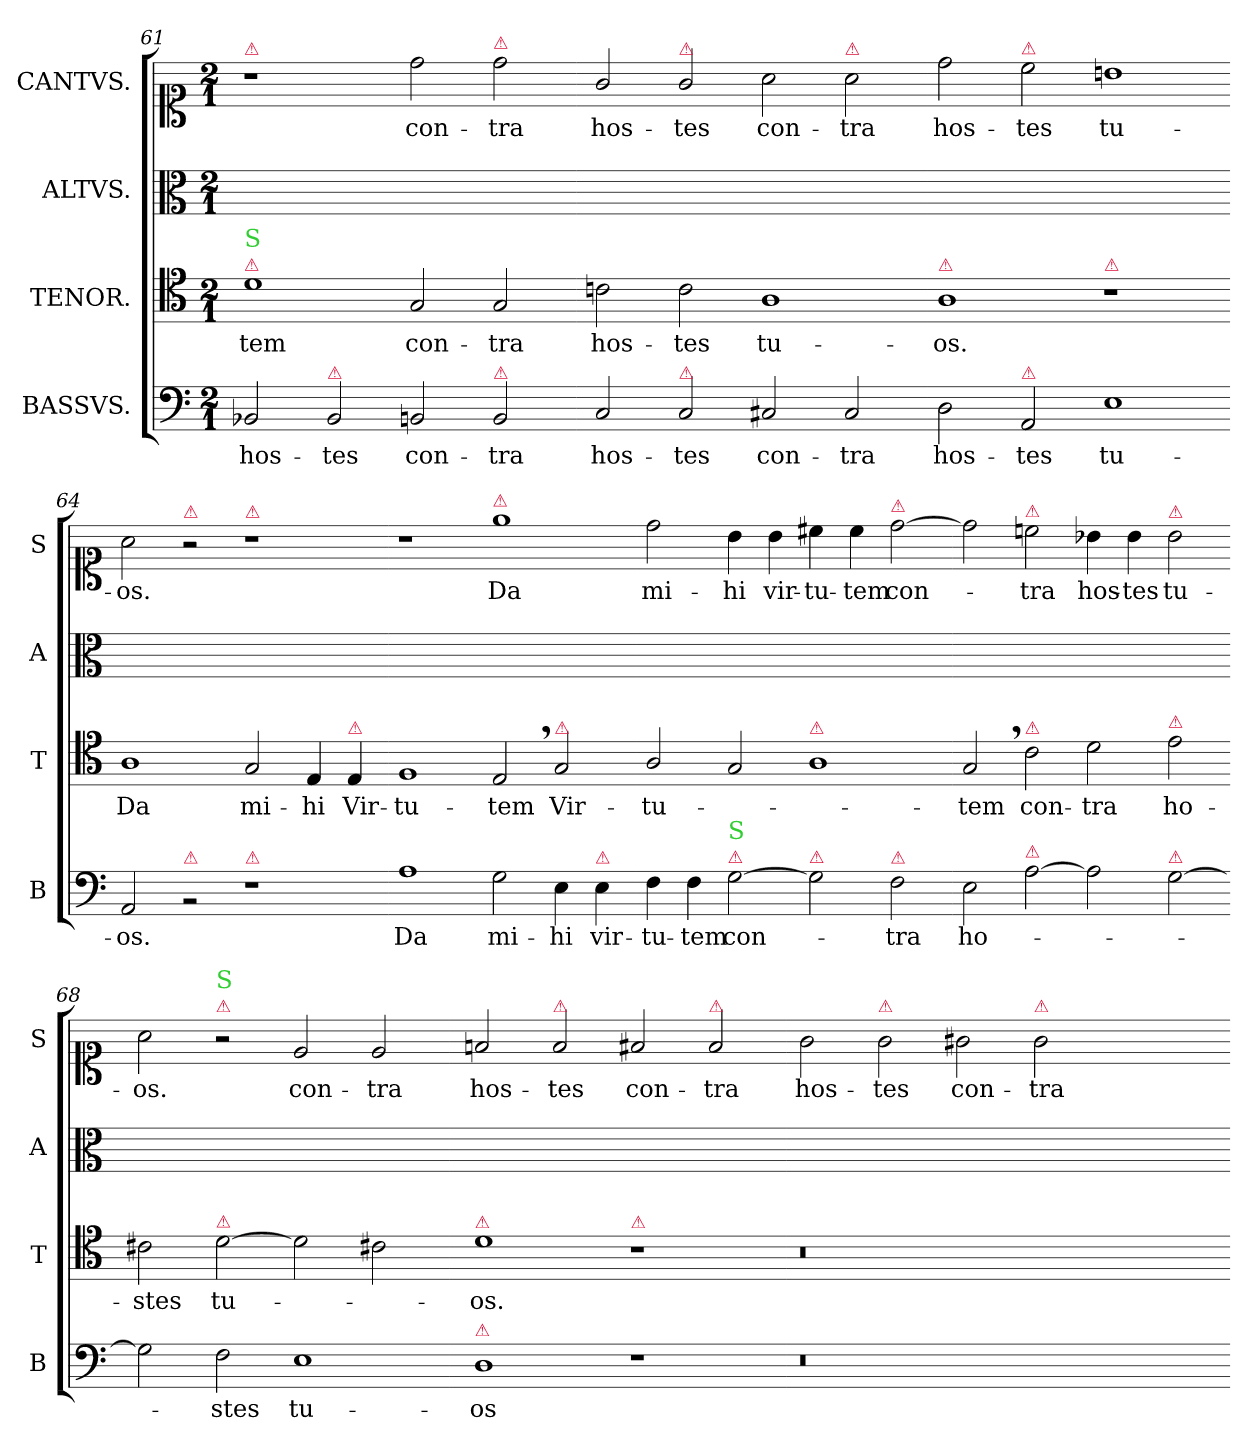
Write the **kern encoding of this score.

**kern	**text	**kern	**text	**kern	**kern	**text
*part4	*part4	*part3	*part3	*part2	*part1	*part1
*staff4	*staff4	*staff3	*staff3	*staff2	*staff1	*staff1
*I"BASSVS.	*	*I"TENOR.	*	*I"ALTVS.	*I"CANTVS.	*
*I'B	*	*I'T	*	*I'A	*I'S	*
*clefF4	*	*clefC4	*	*clefC3	*clefC1	*
*k[]	*	*k[]	*	*k[]	*k[]	*
*M2/1	*	*M2/1	*	*M2/1	*M2/1	*
=61	=61	=61	=61	=61	=61	=61
!	!	!	!	!	!LO:TX:a:color=crimson:t=⚠	!
!	!	!LO:TX:a:color=crimson:t=⚠	!	!	!	!
!	!	!LO:TX:a:color=limegreen:t=S	!	!	!	!
2BB-X/	hos-	1d	-tem	0ryy	1r	.
!LO:TX:a:color=crimson:t=⚠	!	!	!	!	!	!
2BB-/	-tes	.	.	.	.	.
!	!LO:LY:i	!	!	!	!	!
2BBn/	con-	2G/	con-	.	2dd\	con-
!	!	!	!	!	!LO:TX:a:color=crimson:t=⚠	!
!LO:TX:a:color=crimson:t=⚠	!	!	!	!	!	!
!	!LO:LY:i	!	!	!	!	!
2BB/	-tra	2G/	-tra	.	2dd\	-tra
=62-	=62-	=62-	=62-	=62-	=62-	=62-
!	!LO:LY:i	!	!	!	!	!
2C/	hos-	2cn\	hos-	0ryy	2g/	hos-
!	!	!	!	!	!LO:TX:a:color=crimson:t=⚠	!
!LO:TX:a:color=crimson:t=⚠	!	!	!	!	!	!
!	!LO:LY:i	!	!	!	!	!
2C/	-tes	2c\	-tes	.	2g/	-tes
!	!	!	!	!	!	!LO:LY:i
2C#X/	con-	1A	tu-	.	2a\	con-
!	!	!	!	!	!LO:TX:a:color=crimson:t=⚠	!
!	!	!	!	!	!	!LO:LY:i
2C#/	-tra	.	.	.	2a\	-tra
=63-	=63-	=63-	=63-	=63-	=63-	=63-
!	!	!LO:TX:a:color=crimson:t=⚠	!	!	!	!
!	!	!	!	!	!	!LO:LY:i
2D\	hos-	1A	-os.	0ryy	2dd\	hos-
!	!	!	!	!	!LO:TX:a:color=crimson:t=⚠	!
!LO:TX:a:color=crimson:t=⚠	!	!	!	!	!	!
!	!	!	!	!	!	!LO:LY:i
2AA/	-tes	.	.	.	2cc\	-tes
!	!	!LO:TX:a:color=crimson:t=⚠	!	!	!	!
1E	tu-	1r	.	.	1bn	tu-
=64-	=64-	=64-	=64-	=64-	=64-	=64-
2AA/	-os.	1A	Da	0ryy	2a\	-os.
!	!	!	!	!	!LO:TX:a:color=crimson:t=⚠	!
!LO:TX:a:color=crimson:t=⚠	!	!	!	!	!	!
2rBB	.	.	.	.	2r	.
!	!	!	!	!	!LO:TX:a:color=crimson:t=⚠	!
!LO:TX:a:color=crimson:t=⚠	!	!	!	!	!	!
1r	.	2G/	mi-	.	1r	.
.	.	4E/	-hi	.	.	.
!	!	!LO:TX:a:color=crimson:t=⚠	!	!	!	!
.	.	4E/	Vir-	.	.	.
=65-	=65-	=65-	=65-	=65-	=65-	=65-
1A	Da	1F	-tu-	0ryy	1r	.
!	!	!	!	!	!LO:TX:a:color=crimson:t=⚠	!
2G\	mi-	2E,/	-tem	.	1ee	Da
!	!	!LO:TX:a:color=crimson:t=⚠	!	!	!	!
4E\	-hi	2G/	Vir-	.	.	.
!LO:TX:a:color=crimson:t=⚠	!	!	!	!	!	!
4E\	vir-	.	.	.	.	.
=66-	=66-	=66-	=66-	=66-	=66-	=66-
4F\	-tu-	2A/	-tu-	0ryy	2dd\	mi-
4F\	-tem	.	.	.	.	.
!LO:TX:a:color=crimson:t=⚠	!	!	!	!	!	!
!LO:TX:a:color=limegreen:t=S	!	!	!	!	!	!
[2G\	con-	2G/	.	.	4b\	-hi
.	.	.	.	.	4b\	vir-
!	!	!LO:TX:a:color=crimson:t=⚠	!	!	!	!
!LO:TX:a:color=crimson:t=⚠	!	!	!	!	!	!
2G]	.	1A	.	.	4cc#X\	-tu-
.	.	.	.	.	4cc#\	-tem
!	!	!	!	!	!LO:TX:a:color=crimson:t=⚠	!
!LO:TX:a:color=crimson:t=⚠	!	!	!	!	!	!
2F\	-tra	.	.	.	[2dd\	con-
=67-	=67-	=67-	=67-	=67-	=67-	=67-
2E\	ho-	2G,/	-tem	0ryy	2dd\]	.
!	!	!	!	!	!LO:TX:a:color=crimson:t=⚠	!
!	!	!LO:TX:a:color=crimson:t=⚠	!	!	!	!
!LO:TX:a:color=crimson:t=⚠	!	!	!	!	!	!
[2A\	.	2c\	con-	.	2ccn\	-tra
2A]	.	2d\	-tra	.	4b-X\	hos-
.	.	.	.	.	4b-\	-tes
!	!	!	!	!	!LO:TX:a:color=crimson:t=⚠	!
!	!	!LO:TX:a:color=crimson:t=⚠	!	!	!	!
!LO:TX:a:color=crimson:t=⚠	!	!	!	!	!	!
[2G\	.	2e\	ho-	.	2b-\	tu-
=68-	=68-	=68-	=68-	=68-	=68-	=68-
2G]	.	2c#X\	-stes	0ryy	2a\	-os.
!	!	!	!	!	!LO:TX:a:color=crimson:t=⚠	!
!	!	!	!	!	!LO:TX:a:color=limegreen:t=S	!
!	!	!LO:TX:a:color=crimson:t=⚠	!	!	!	!
2F\	-stes	[2d\	tu-	.	2r	.
1E	tu-	2d]	.	.	2e/	con-
.	.	2c#X\	.	.	2e/	-tra
=69-	=69-	=69-	=69-	=69-	=69-	=69-
!	!	!LO:TX:a:color=crimson:t=⚠	!	!	!	!
!LO:TX:a:color=crimson:t=⚠	!	!	!	!	!	!
1D	-os	1d	-os.	0ryy	2fn/	hos-
!	!	!	!	!	!LO:TX:a:color=crimson:t=⚠	!
.	.	.	.	.	2f/	-tes
!	!	!LO:TX:a:color=crimson:t=⚠	!	!	!	!
!	!	!	!	!	!	!LO:LY:i
1r	.	1r	.	.	2f#X/	con-
!	!	!	!	!	!LO:TX:a:color=crimson:t=⚠	!
!	!	!	!	!	!	!LO:LY:i
.	.	.	.	.	2f#/	-tra
=70-	=70-	=70-	=70-	=70-	=70-	=70-
!	!	!	!	!	!	!LO:LY:i
0.r	.	0.r	.	0ryy	2g\	hos-
!	!	!	!	!	!LO:TX:a:color=crimson:t=⚠	!
!	!	!	!	!	!	!LO:LY:i
.	.	.	.	.	2g\	-tes
.	.	.	.	.	2g#X\	con-
!	!	!	!	!	!LO:TX:a:color=crimson:t=⚠	!
.	.	.	.	.	2g#\	-tra
.	.	.	.	1ryy	1ryy	.
=-	=-	=-	=-	=-	=-	=-
*-	*-	*-	*-	*-	*-	*-
